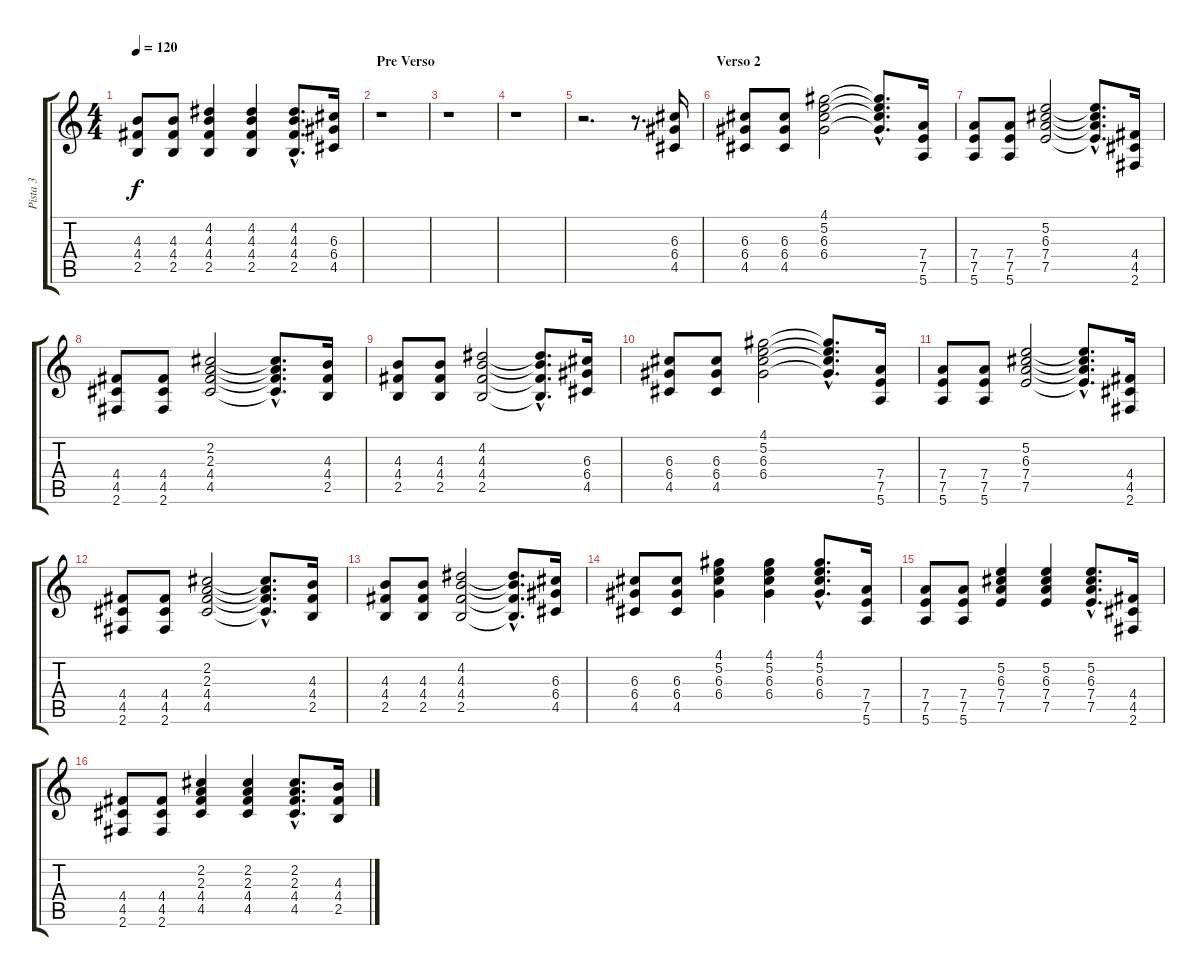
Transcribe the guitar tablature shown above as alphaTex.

\track ("Pista 3" "Pista 3") {instrument distortionguitar}
\staff {score tabs}
\tuning (E4 B3 G3 D3 A2 E2) {hide}
\ts (4 4)
\tempo 120
\clef g2
\ks c
(4.3 4.4 2.5).8{dy f} (4.3 4.4 2.5).8 (4.2 4.3 4.4 2.5).4 (4.2 4.3 4.4 2.5).4 (4.2{hac} 4.3{hac} 4.4{hac} 2.5{hac}).8{d} (6.3 6.4 4.5).16 |
\section ("" "Pre Verso")
r.1 |
r.1 |
r.1 |
r.2{d} r.8{d} (6.3 6.4 4.5).16 |
\section ("" "Verso 2")
(6.3 6.4 4.5).8 (6.3 6.4 4.5).8 (4.1 5.2 6.3 6.4).2 (4.1{hac t} 5.2{hac t} 6.3{hac t} 6.4{hac t}).8{d} (7.4 7.5 5.6).16 |
(7.4 7.5 5.6).8 (7.4 7.5 5.6).8 (5.2 6.3 7.4 7.5).2 (5.2{hac t} 6.3{hac t} 7.4{hac t} 7.5{hac t}).8{d} (4.4 4.5 2.6).16 |
(4.4 4.5 2.6).8 (4.4 4.5 2.6).8 (2.2 2.3 4.4 4.5).2 (2.2{hac t} 2.3{hac t} 4.4{hac t} 4.5{hac t}).8{d} (4.3 4.4 2.5).16 |
(4.3 4.4 2.5).8 (4.3 4.4 2.5).8 (4.2 4.3 4.4 2.5).2 (4.2{hac t} 4.3{hac t} 4.4{hac t} 2.5{hac t}).8{d} (6.3 6.4 4.5).16 |
(6.3 6.4 4.5).8 (6.3 6.4 4.5).8 (4.1 5.2 6.3 6.4).2 (4.1{hac t} 5.2{hac t} 6.3{hac t} 6.4{hac t}).8{d} (7.4 7.5 5.6).16 |
(7.4 7.5 5.6).8 (7.4 7.5 5.6).8 (5.2 6.3 7.4 7.5).2 (5.2{hac t} 6.3{hac t} 7.4{hac t} 7.5{hac t}).8{d} (4.4 4.5 2.6).16 |
(4.4 4.5 2.6).8 (4.4 4.5 2.6).8 (2.2 2.3 4.4 4.5).2 (2.2{hac t} 2.3{hac t} 4.4{hac t} 4.5{hac t}).8{d} (4.3 4.4 2.5).16 |
(4.3 4.4 2.5).8 (4.3 4.4 2.5).8 (4.2 4.3 4.4 2.5).2 (4.2{hac t} 4.3{hac t} 4.4{hac t} 2.5{hac t}).8{d} (6.3 6.4 4.5).16 |
(6.3 6.4 4.5).8 (6.3 6.4 4.5).8 (4.1 5.2 6.3 6.4).4 (4.1 5.2 6.3 6.4).4 (4.1{hac} 5.2{hac} 6.3{hac} 6.4{hac}).8{d} (7.4 7.5 5.6).16 |
(7.4 7.5 5.6).8 (7.4 7.5 5.6).8 (5.2 6.3 7.4 7.5).4 (5.2 6.3 7.4 7.5).4 (5.2{hac} 6.3{hac} 7.4{hac} 7.5{hac}).8{d} (4.4 4.5 2.6).16 |
(4.4 4.5 2.6).8 (4.4 4.5 2.6).8 (2.2 2.3 4.4 4.5).4 (2.2 2.3 4.4 4.5).4 (2.2{hac} 2.3{hac} 4.4{hac} 4.5{hac}).8{d} (4.3 4.4 2.5).16
